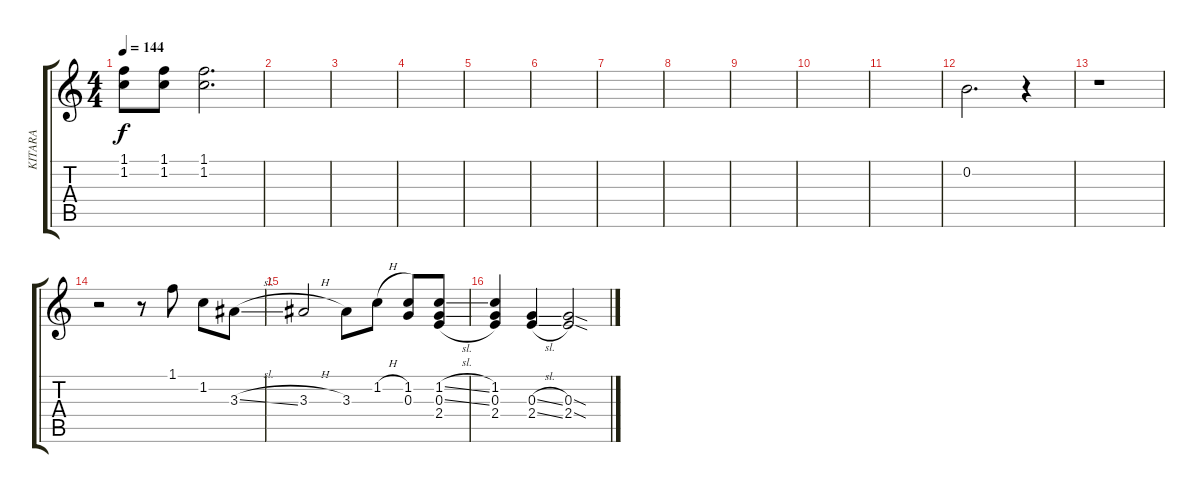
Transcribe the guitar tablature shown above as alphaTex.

\track ("KITARA" "KITARA") {instrument overdrivenguitar}
\staff {score tabs}
\tuning (E4 B3 G3 D3 A2 E2) {hide}
\ts (4 4)
\tempo 144
\clef g2
\ks c
(1.1 1.2).8{dy f} (1.1 1.2).8 (1.1 1.2).2{d} |
|
|
|
|
|
|
|
|
|
|
0.2.2{d} r.4 |
r.1 |
r.2 r.8 1.1.8 1.2.8 3.3{sl}.8 |
3.3{h}.2 3.3.8 1.2{h}.8 (1.2 0.3).8 (1.2{sl} 0.3{sl} 2.4{h}).8 |
(1.2 0.3 2.4).4 (0.3{sl} 2.4{sl}).4 (0.3{sod} 2.4{sod}).2
